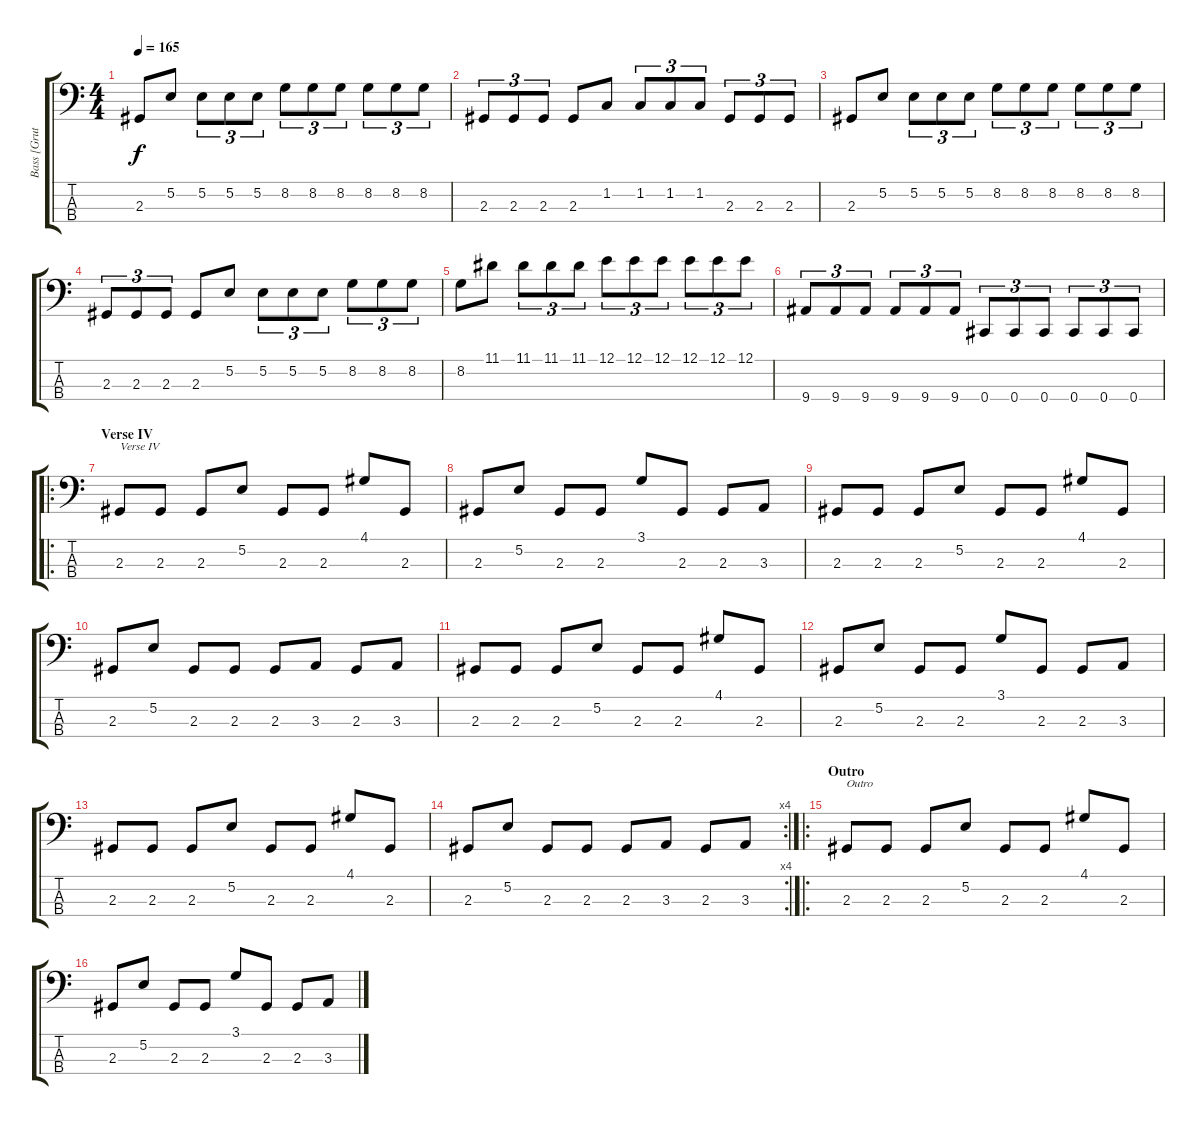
\track ("Bass [Grutle Kjellsson]" "Bass [Grut") {instrument electricbassfinger}
\staff {score tabs}
\tuning (E2 B1 Gb1 Db1) {hide}
\ts (4 4)
\tempo 165
\clef f4
\ks c
2.3.8{dy f} 5.2.8 5.2.8{tu (3 2)} 5.2.8{tu (3 2)} 5.2.8{tu (3 2)} 8.2.8{tu (3 2)} 8.2.8{tu (3 2)} 8.2.8{tu (3 2)} 8.2.8{tu (3 2)} 8.2.8{tu (3 2)} 8.2.8{tu (3 2)} |
2.3.8{tu (3 2)} 2.3.8{tu (3 2)} 2.3.8{tu (3 2)} 2.3.8 1.2.8 1.2.8{tu (3 2)} 1.2.8{tu (3 2)} 1.2.8{tu (3 2)} 2.3.8{tu (3 2)} 2.3.8{tu (3 2)} 2.3.8{tu (3 2)} |
2.3.8 5.2.8 5.2.8{tu (3 2)} 5.2.8{tu (3 2)} 5.2.8{tu (3 2)} 8.2.8{tu (3 2)} 8.2.8{tu (3 2)} 8.2.8{tu (3 2)} 8.2.8{tu (3 2)} 8.2.8{tu (3 2)} 8.2.8{tu (3 2)} |
2.3.8{tu (3 2)} 2.3.8{tu (3 2)} 2.3.8{tu (3 2)} 2.3.8 5.2.8 5.2.8{tu (3 2)} 5.2.8{tu (3 2)} 5.2.8{tu (3 2)} 8.2.8{tu (3 2)} 8.2.8{tu (3 2)} 8.2.8{tu (3 2)} |
8.2.8 11.1.8 11.1.8{tu (3 2)} 11.1.8{tu (3 2)} 11.1.8{tu (3 2)} 12.1.8{tu (3 2)} 12.1.8{tu (3 2)} 12.1.8{tu (3 2)} 12.1.8{tu (3 2)} 12.1.8{tu (3 2)} 12.1.8{tu (3 2)} |
9.4.8{tu (3 2)} 9.4.8{tu (3 2)} 9.4.8{tu (3 2)} 9.4.8{tu (3 2)} 9.4.8{tu (3 2)} 9.4.8{tu (3 2)} 0.4.8{tu (3 2)} 0.4.8{tu (3 2)} 0.4.8{tu (3 2)} 0.4.8{tu (3 2)} 0.4.8{tu (3 2)} 0.4.8{tu (3 2)} |
\ro
\section ("" "Verse IV")
2.3.8{txt "Verse IV"} 2.3.8 2.3.8 5.2.8 2.3.8 2.3.8 4.1.8 2.3.8 |
2.3.8 5.2.8 2.3.8 2.3.8 3.1.8 2.3.8 2.3.8 3.3.8 |
2.3.8 2.3.8 2.3.8 5.2.8 2.3.8 2.3.8 4.1.8 2.3.8 |
2.3.8 5.2.8 2.3.8 2.3.8 2.3.8 3.3.8 2.3.8 3.3.8 |
2.3.8 2.3.8 2.3.8 5.2.8 2.3.8 2.3.8 4.1.8 2.3.8 |
2.3.8 5.2.8 2.3.8 2.3.8 3.1.8 2.3.8 2.3.8 3.3.8 |
2.3.8 2.3.8 2.3.8 5.2.8 2.3.8 2.3.8 4.1.8 2.3.8 |
\rc 4
2.3.8 5.2.8 2.3.8 2.3.8 2.3.8 3.3.8 2.3.8 3.3.8 |
\ro
\section ("" "Outro")
2.3.8{txt "Outro"} 2.3.8 2.3.8 5.2.8 2.3.8 2.3.8 4.1.8 2.3.8 |
2.3.8 5.2.8 2.3.8 2.3.8 3.1.8 2.3.8 2.3.8 3.3.8
